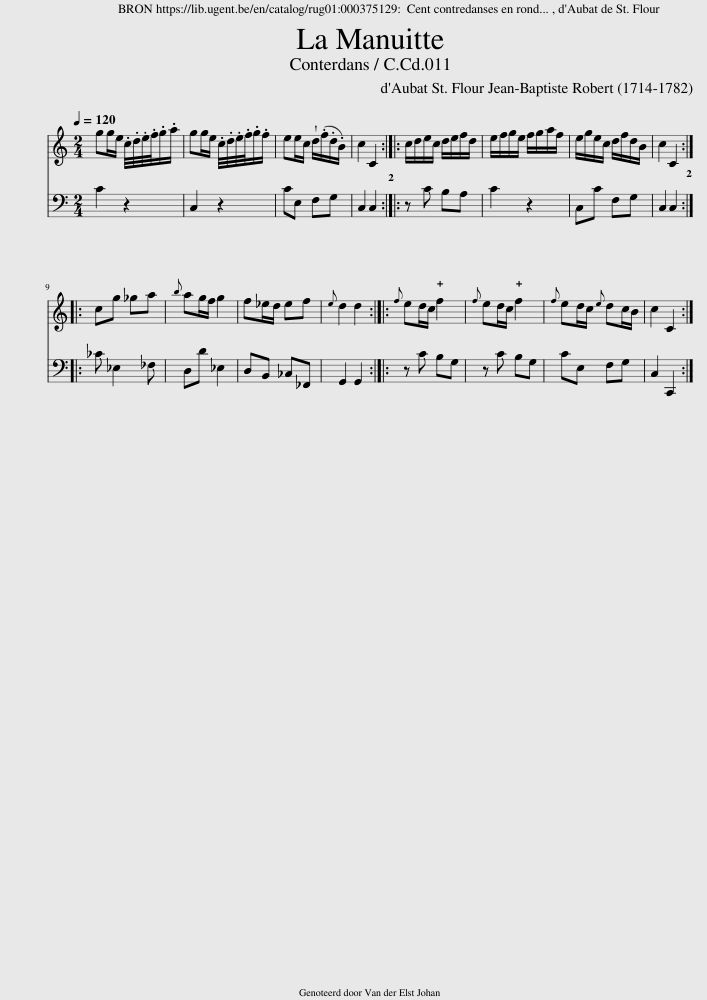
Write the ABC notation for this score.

X:1
%%score 1 2
L:1/8
Q:1/4=120
M:2/4
I:linebreak $
K:C
V:1 treble
V:2 bass
V:1
 gg/e/ .c/4.d/4.e/4.f/4.g/.a/ | gg/e/ .c/4.d/4.e/4.f/4.g/.f/ | ee/c/ !wedge!d/(.f/.d/.B/) | c2 C2 :: c/d/e/c/ d/e/f/d/ | %5
 e/f/g/e/ f/g/a/f/ | e/g/e/c/ d/f/d/B/ | c2 C2 ::$ cg _ga |{b} ag/f/ g2 | %10
 f_e/d/ ef |{e} d2 d2 ::{f} ed/c/ !plus!f2 |{f} ed/c/ !plus!f2 |{f} ed/c/{e} dc/B/ | %15
 c2 C2 :| %16
V:2
 C2 z2 | C,2 z2 | CE, F,G, | C,2 C,2 :: z C B,A, | %5
 C2 z2 | C,C F,G, | C,2 C,2 ::$ _C _E,2 _F, | D,D _E,2 | %10
 D,B,, _C,_F,, | G,,2 G,,2 :: z C B,G, | z C B,G, | CE, F,G, | %15
 C,2 C,,2 :| %16
